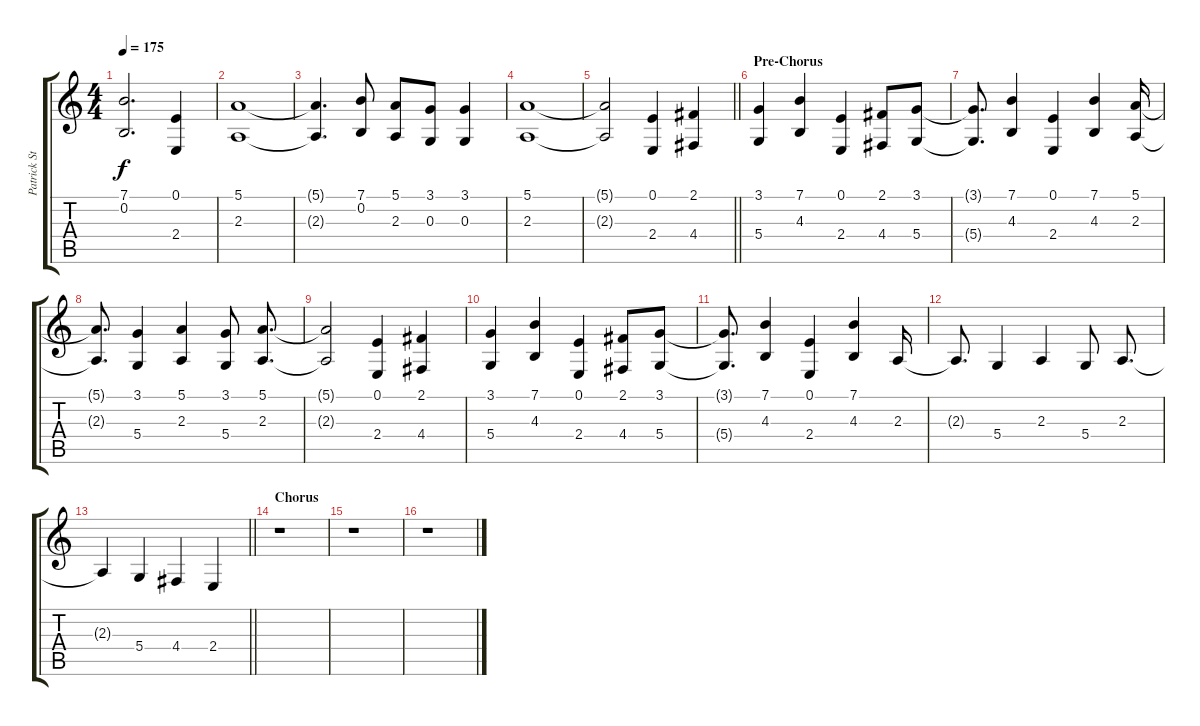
\track ("Patrick Stumph (Backing Vocals and Harmo" "Patrick St") {instrument oboe}
\staff {score tabs}
\tuning (E4 B3 G3 D3 A2 E2) {hide}
\ts (4 4)
\tempo 175
\clef g2
\ks c
(7.1{t} 0.2{t}).2{d dy f} (0.1 2.4).4 |
(5.1 2.3).1 |
(5.1{t} 2.3{t}).4{d} (7.1 0.2).8 (5.1 2.3).8 (3.1 0.3).8 (3.1 0.3).4 |
(5.1 2.3).1 |
\barLineRight lightlight
(5.1{t} 2.3{t}).2 (0.1 2.4).4 (2.1 4.4).4 |
\section ("" "Pre-Chorus")
(3.1 5.4).4 (7.1 4.3).4 (0.1 2.4).4 (2.1 4.4).8 (3.1 5.4).8 |
(3.1{t} 5.4{t}).8{d} (7.1 4.3).4 (0.1 2.4).4 (7.1 4.3).4 (5.1 2.3).16 |
(5.1{t} 2.3{t}).8{d} (3.1 5.4).4 (5.1 2.3).4 (3.1 5.4).8 (5.1 2.3).8{d} |
(5.1{t} 2.3{t}).2 (0.1 2.4).4 (2.1 4.4).4 |
(3.1 5.4).4 (7.1 4.3).4 (0.1 2.4).4 (2.1 4.4).8 (3.1 5.4).8 |
(3.1{t} 5.4{t}).8{d} (7.1 4.3).4 (0.1 2.4).4 (7.1 4.3).4 2.3.16 |
2.3{t}.8{d} 5.4.4 2.3.4 5.4.8 2.3.8{d} |
\barLineRight lightlight
2.3{t}.4 5.4.4 4.4.4 2.4.4 |
\section ("" "Chorus")
r.1 |
r.1 |
r.1
